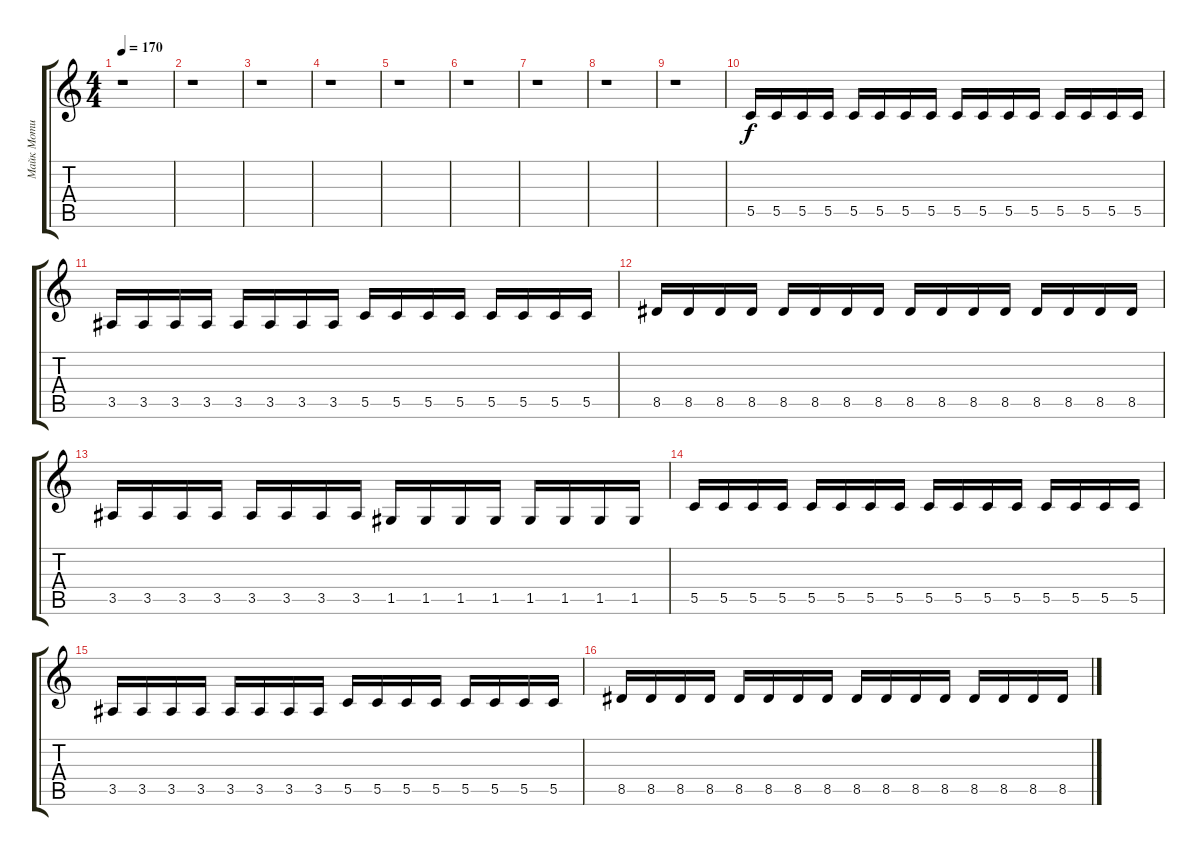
\track ("Майк Моти muted guitar" "Майк Моти ") {instrument electricguitarmuted}
\staff {score tabs}
\tuning (D4 A3 F3 C3 G2 D2) {hide}
\ts (4 4)
\tempo 170
\clef g2
\ks c
r.1{dy f instrument electricguitarmuted} |
r.1 |
r.1 |
r.1 |
r.1 |
r.1 |
r.1 |
r.1 |
r.1 |
5.5.16 5.5.16 5.5.16 5.5.16 5.5.16 5.5.16 5.5.16 5.5.16 5.5.16 5.5.16 5.5.16 5.5.16 5.5.16 5.5.16 5.5.16 5.5.16 |
3.5.16 3.5.16 3.5.16 3.5.16 3.5.16 3.5.16 3.5.16 3.5.16 5.5.16 5.5.16 5.5.16 5.5.16 5.5.16 5.5.16 5.5.16 5.5.16 |
8.5.16 8.5.16 8.5.16 8.5.16 8.5.16 8.5.16 8.5.16 8.5.16 8.5.16 8.5.16 8.5.16 8.5.16 8.5.16 8.5.16 8.5.16 8.5.16 |
3.5.16 3.5.16 3.5.16 3.5.16 3.5.16 3.5.16 3.5.16 3.5.16 1.5.16 1.5.16 1.5.16 1.5.16 1.5.16 1.5.16 1.5.16 1.5.16 |
5.5.16 5.5.16 5.5.16 5.5.16 5.5.16 5.5.16 5.5.16 5.5.16 5.5.16 5.5.16 5.5.16 5.5.16 5.5.16 5.5.16 5.5.16 5.5.16 |
3.5.16 3.5.16 3.5.16 3.5.16 3.5.16 3.5.16 3.5.16 3.5.16 5.5.16 5.5.16 5.5.16 5.5.16 5.5.16 5.5.16 5.5.16 5.5.16 |
8.5.16 8.5.16 8.5.16 8.5.16 8.5.16 8.5.16 8.5.16 8.5.16 8.5.16 8.5.16 8.5.16 8.5.16 8.5.16 8.5.16 8.5.16 8.5.16
